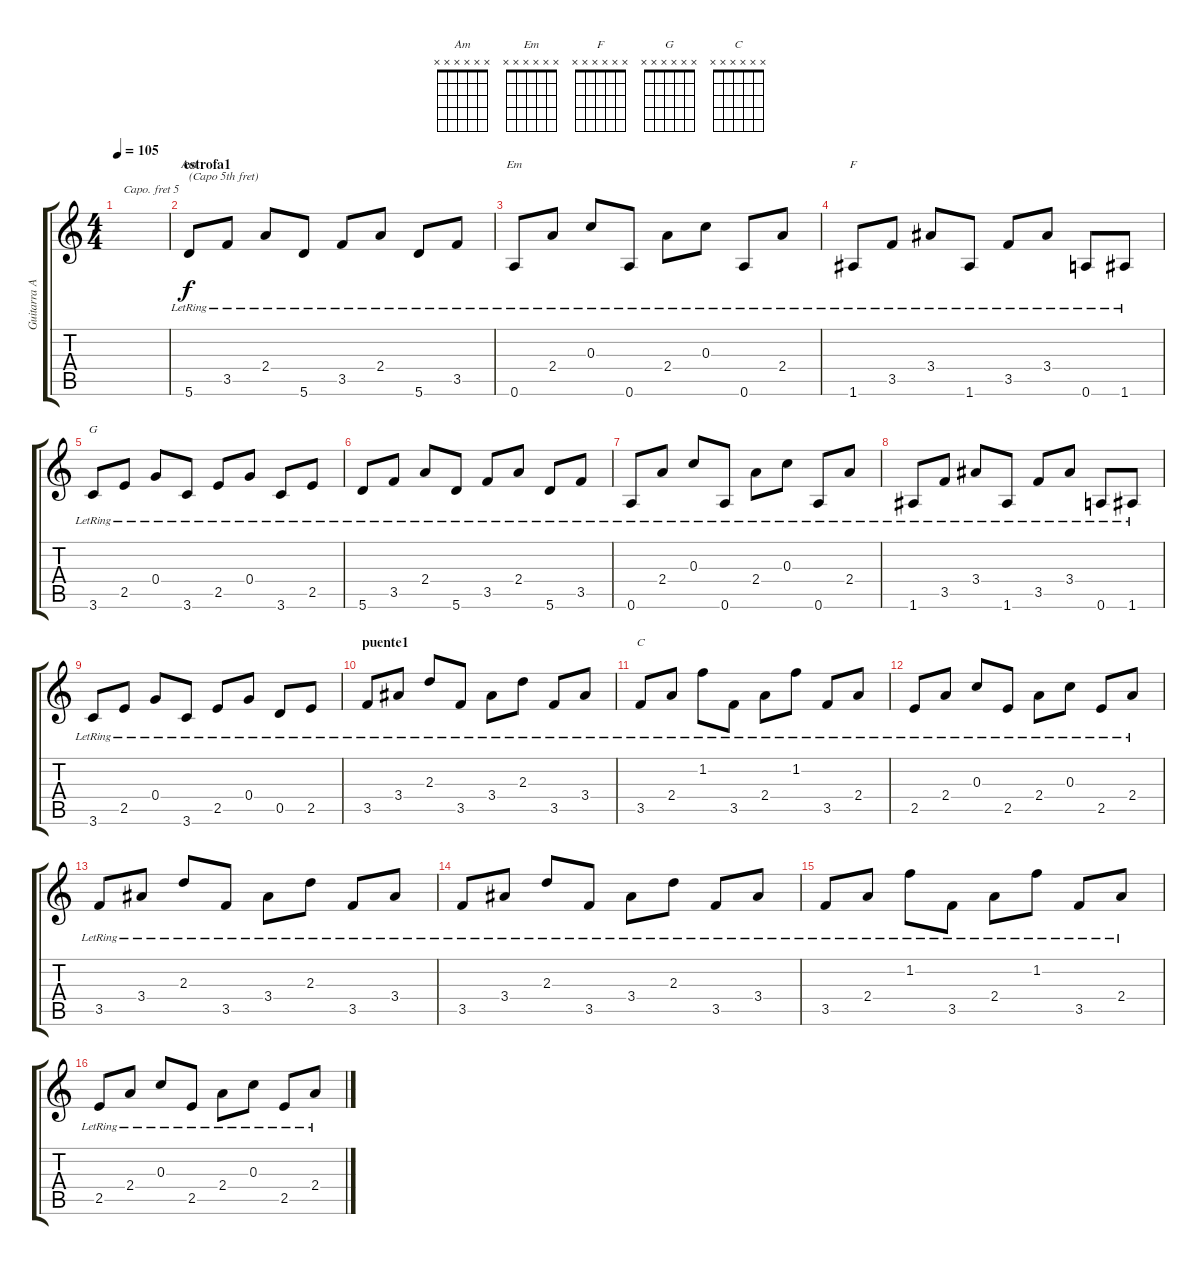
\track ("Guitarra Acústica" "Guitarra A") {instrument acousticguitarnylon}
\staff {score tabs}
\capo 5
\tuning (E4 B3 G3 D3 A2 E2) {hide}
\chord ("Am" x x x x x x)
\chord ("Em" x x x x x x)
\chord ("F" x x x x x x)
\chord ("G" x x x x x x)
\chord ("C" x x x x x x)
\ts (4 4)
\tempo 105
\clef g2
\ks c
|
\section ("" "estrofa1")
5.6{lr}.8{ch "Am" txt "(Capo 5th fret)"} 3.5{lr}.8 2.4{lr}.8 5.6{lr}.8 3.5{lr}.8 2.4{lr}.8 5.6{lr}.8 3.5{lr}.8 |
0.6{lr}.8{ch "Em"} 2.4{lr}.8 0.3{lr}.8 0.6{lr}.8 2.4{lr}.8 0.3{lr}.8 0.6{lr}.8 2.4{lr}.8 |
1.6{lr}.8{ch "F"} 3.5{lr}.8 3.4{lr}.8 1.6{lr}.8 3.5{lr}.8 3.4{lr}.8 0.6{lr}.8 1.6{lr}.8 |
3.6{lr}.8{ch "G"} 2.5{lr}.8 0.4{lr}.8 3.6{lr}.8 2.5{lr}.8 0.4{lr}.8 3.6{lr}.8 2.5{lr}.8 |
5.6{lr}.8 3.5{lr}.8 2.4{lr}.8 5.6{lr}.8 3.5{lr}.8 2.4{lr}.8 5.6{lr}.8 3.5{lr}.8 |
0.6{lr}.8 2.4{lr}.8 0.3{lr}.8 0.6{lr}.8 2.4{lr}.8 0.3{lr}.8 0.6{lr}.8 2.4{lr}.8 |
1.6{lr}.8 3.5{lr}.8 3.4{lr}.8 1.6{lr}.8 3.5{lr}.8 3.4{lr}.8 0.6{lr}.8 1.6{lr}.8 |
3.6{lr}.8 2.5{lr}.8 0.4{lr}.8 3.6{lr}.8 2.5{lr}.8 0.4{lr}.8 0.5{lr}.8 2.5{lr}.8 |
\section ("" "puente1")
3.5{lr}.8 3.4{lr}.8 2.3{lr}.8 3.5{lr}.8 3.4{lr}.8 2.3{lr}.8 3.5{lr}.8 3.4{lr}.8 |
3.5{lr}.8{ch "C"} 2.4{lr}.8 1.2{lr}.8 3.5{lr}.8 2.4{lr}.8 1.2{lr}.8 3.5{lr}.8 2.4{lr}.8 |
2.5{lr}.8 2.4{lr}.8 0.3{lr}.8 2.5{lr}.8 2.4{lr}.8 0.3{lr}.8 2.5{lr}.8 2.4{lr}.8 |
3.5{lr}.8 3.4{lr}.8 2.3{lr}.8 3.5{lr}.8 3.4{lr}.8 2.3{lr}.8 3.5{lr}.8 3.4{lr}.8 |
3.5{lr}.8 3.4{lr}.8 2.3{lr}.8 3.5{lr}.8 3.4{lr}.8 2.3{lr}.8 3.5{lr}.8 3.4{lr}.8 |
3.5{lr}.8 2.4{lr}.8 1.2{lr}.8 3.5{lr}.8 2.4{lr}.8 1.2{lr}.8 3.5{lr}.8 2.4{lr}.8 |
2.5{lr}.8 2.4{lr}.8 0.3{lr}.8 2.5{lr}.8 2.4{lr}.8 0.3{lr}.8 2.5{lr}.8 2.4{lr}.8
